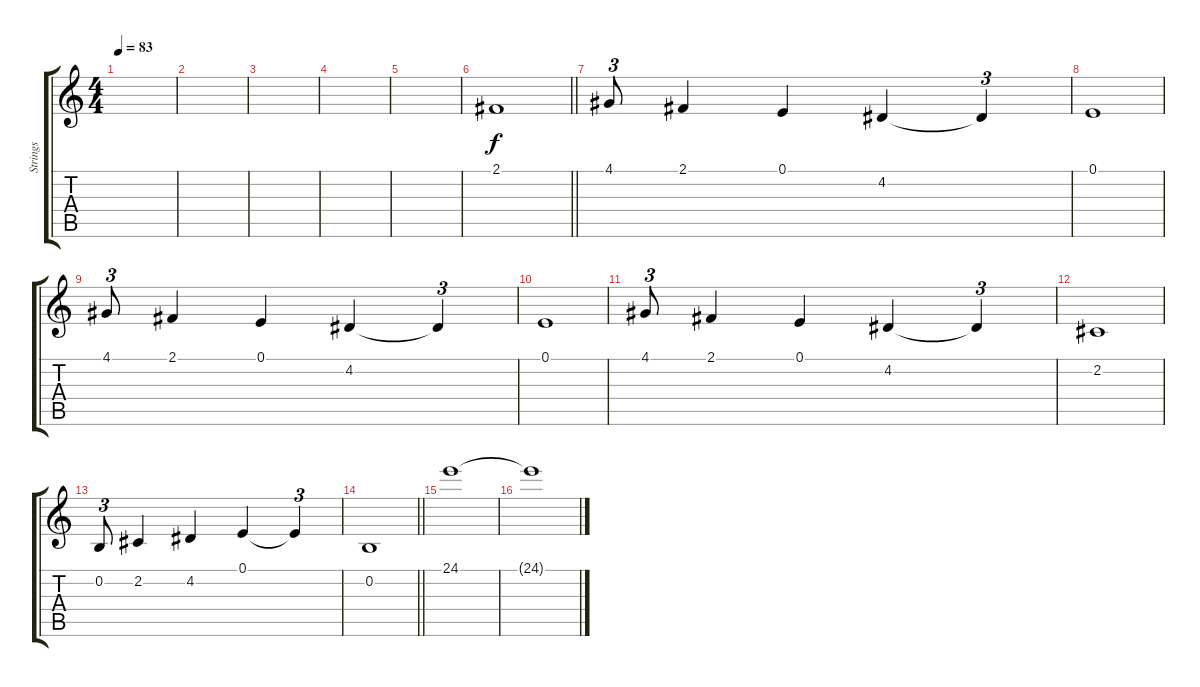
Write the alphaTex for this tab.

\track ("Strings" "Strings") {instrument stringensemble1}
\staff {score tabs}
\tuning (E4 B3 G3 D3 A2 E2) {hide}
\ts (4 4)
\tempo 83
\clef g2
\ks c
|
|
|
|
|
\barLineRight lightlight
2.1.1 |
4.1.8{tu (3 2)} 2.1.4 0.1.4 4.2.4 4.2{t}.4{tu (3 2)} |
0.1.1 |
4.1.8{tu (3 2)} 2.1.4 0.1.4 4.2.4 4.2{t}.4{tu (3 2)} |
0.1.1 |
4.1.8{tu (3 2)} 2.1.4 0.1.4 4.2.4 4.2{t}.4{tu (3 2)} |
2.2.1 |
0.2.8{tu (3 2)} 2.2.4 4.2.4 0.1.4 0.1{t}.4{tu (3 2)} |
\barLineRight lightlight
0.2.1 |
24.1.1{volume 4} |
24.1{t}.1
